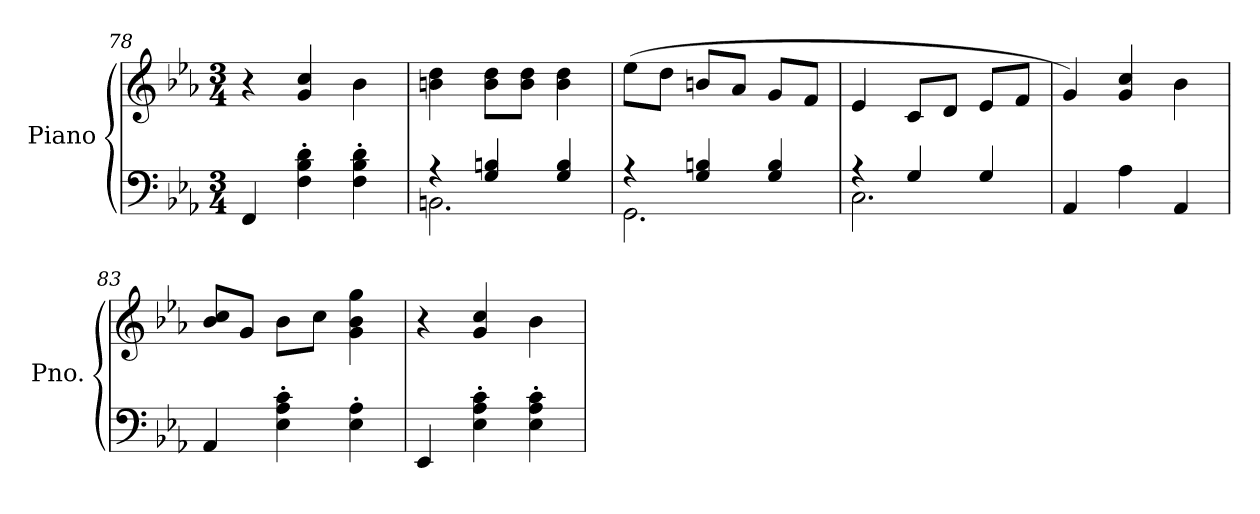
**kern	**kern
*part1	*part1
*staff2	*staff1
*I"Piano	*
*I'Pno.	*
*clefF4	*clefG2
*k[b-e-a-]	*k[b-e-a-]
*M3/4	*M3/4
=78	=78
4FF/	4r
4F\' 4B-\' 4d\'	4g/ 4cc/
4F\' 4B-\' 4d\'	4b-\
=79	=79
*^	*
4r	2.BBn\	4bn\ 4dd\
4G/ 4Bn/	.	8b\ 8dd\L
.	.	8b\ 8dd\J
4G/ 4B/	.	4b\ 4dd\
=80	=80	=80
4r	2.GG\	(8ee-\L
.	.	8dd\J
4G/ 4Bn/	.	8bn/L
.	.	8a-/J
4G/ 4B/	.	8g/L
.	.	8f/J
=81	=81	=81
4r	2.C\	4e-/
4G/	.	8c/L
.	.	8d/J
4G/	.	8e-/L
.	.	8f/J
*v	*v	*
!!LO:LB:g=z
=82	=82
4AA-/	4g/)
4A-\	4g/ 4cc/
4AA-/	4b-\
=83	=83
4AA-/	8b-/ 8cc/L
.	8g/J
4E-\' 4A-\' 4c\'	8b-\L
.	8cc\J
4E-\' 4A-\'	4g\ 4b-\ 4gg\
=84	=84
4EE-/	4r
4E-\' 4A-\' 4c\'	4g/ 4cc/
4E-\' 4A-\' 4c\'	4b-\
=	=
*-	*-
